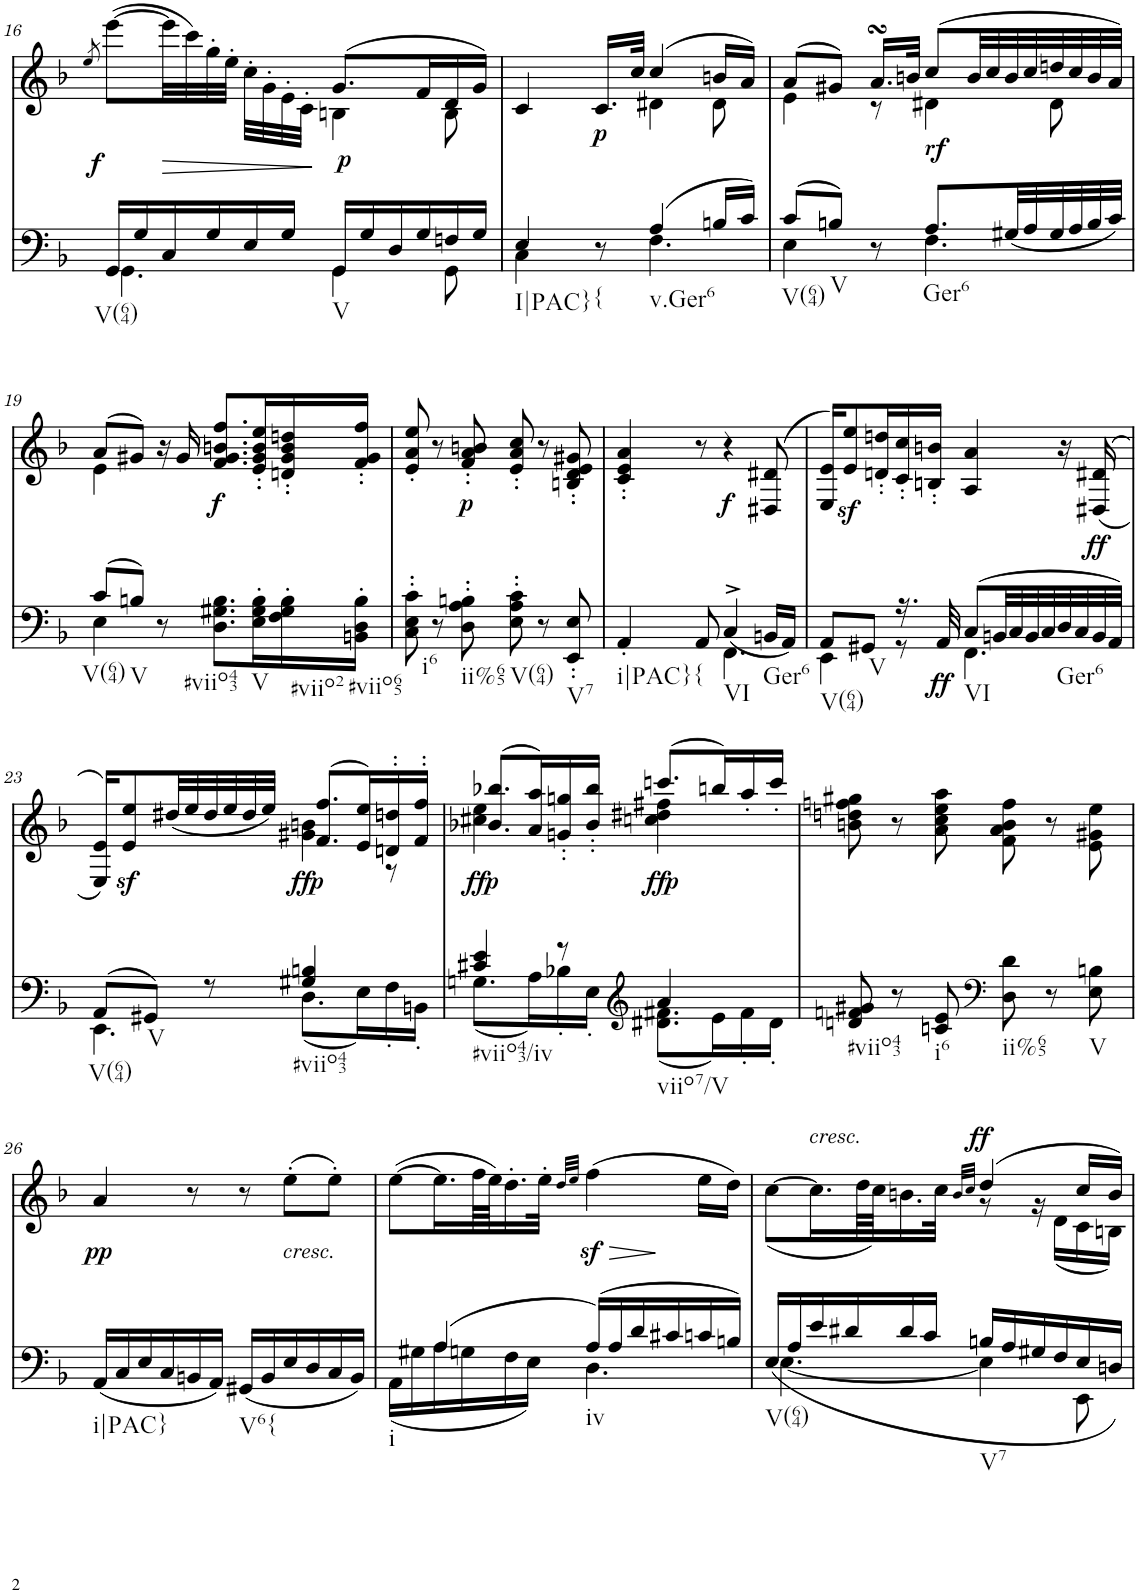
**kern	**dynam	**kern	**text	**dynam
*part2	*part2	*part1	*part1	*part1
*staff2	*staff2	*staff1	*staff1	*staff1
*I"Piano	*	*I"Piano	*	*
*I'Pno	*	*I'Pno	*	*
!!LO:PB:g=z
*clefF4	*	*clefG2	*	*
*k[b-]	*	*k[b-]	*	*
*d:	*	*d:	*	*
*M6/8	*	*M6/8	*	*
=16	=16	=16	=16	=16
.	.	8qee/	.	.
*^	*	*^	*	*
!LO:TX:b:t=V(64)	!	!	!	!	!	!
16GG/LL	4.GG\	.	(>[>8eee\L	4.ryy	.	.
!	!	!LO:DY:a	!	!	!	!
16G/	.	f	.	.	.	.
!	!	!	!	!	!	!LO:HP:b
16C/	.	.	32eee\LL]	.	.	>
.	.	.	32ccc\)	.	.	.
16G/	.	.	32gg'>\	.	.	.
.	.	.	32ee'>\JJJ	.	.	.
16E/	.	.	32cc'\LLL	.	.	.
.	.	.	32g'\	.	.	.
16G/JJ	.	.	32e'\	.	.	.
.	.	.	32c'\JJJ	.	.	.
!LO:TX:b:t=V	!	!	!	!	!	!
!	!	!LO:DY:a	!	!	!	!
16GG/LL	4GG\	p	(8.g/L	4Bn\	.	]
16G/	.	.	.	.	.	.
16D/	.	.	.	.	.	.
16G/	.	.	16f/L	.	.	.
16Fn/	8GG\	.	16d/	8B\	.	.
16G/JJ	.	.	16g/JJ)	.	.	.
=17	=17	=17	=17	=17	=17	=17
!LO:TX:b:t=I|PAC}	!	!	!	!	!	!
4E/	4C\	.	4c/	4.ryy	.	.
!LO:TX:b:t={	!	!	!	!	!	!
!	!	!	!	!	!	!LO:DY:b
8r	8ryy	.	16.c/LL	.	.	p
.	.	.	32cc/JJk	.	.	.
!LO:TX:b:t=v.Ger6	!	!	!	!	!	!
(4A/	4.F\	.	(4cc/	4d#X\	.	.
16Bn/LL	.	.	16bn/LL	8d#\	.	.
16c/JJ)	.	.	16a/JJ)	.	.	.
=18	=18	=18	=18	=18	=18	=18
!LO:TX:b:t=V(64)	!	!	!	!	!	!
(8c/L	4E\	.	(8a/L	4e\	.	.
!LO:TX:b:t=V	!	!	!	!	!	!
8Bn/J)	.	.	8g#X/J)	.	.	.
8r	8ryy	.	16.asSsS/LL	8r	.	.
.	.	.	32bn/JJk	.	.	.
!LO:TX:b:t=Ger6	!	!	!	!	!	!
!	!	!	!	!	!	!LO:DY:b
8.A/L	4.F\	.	(8cc/L	4d#X\	.	rf
.	.	.	32b/LL	.	.	.
.	.	.	32cc/	.	.	.
(<32G#X/LL	.	.	32b/	.	.	.
32A/	.	.	32cc/	.	.	.
32G#/	.	.	32ddn/	8d#\	.	.
32A/	.	.	32cc/	.	.	.
32B/	.	.	32b/	.	.	.
32c/JJJ)	.	.	32a/JJJ)	.	.	.
!!LO:LB:g=z	!!
=19	=19	=19	=19	=19	=19	=19
!LO:TX:b:t=V(64)	!	!	!	!	!	!
(8c/L	4E\	.	(8a/L	4e\	.	.
!LO:TX:b:t=V	!	!	!	!	!	!
8Bn/J)	.	.	8g#X/J)	.	.	.
8r	2ryy	.	16r	2ryy	.	.
.	.	.	16g#/	.	.	.
!LO:TX:b:t=#viio43	!	!	!	!	!	!
!	!	!	!	!	!	!LO:DY:b
8.D\ 8.G#X\ 8.B\L	.	.	8.f/ 8.g#/ 8.bn/ 8.ff/L	.	.	f
!LO:TX:b:t=V	!	!	!	!	!	!
16E\' 16G#\' 16B\'L	.	.	16e/' 16g#/' 16b/' 16ee/'L	.	.	.
!LO:TX:b:t=#viio2	!	!	!	!	!	!
16F\' 16G#\' 16B\'	.	.	16dn/' 16g#/' 16b/' 16ddn/'	.	.	.
!LO:TX:b:t=#viio65	!	!	!	!	!	!
16BBn\' 16D\' 16B\'JJ	.	.	16f/' 16g#/' 16ff/'JJ	.	.	.
*v	*v	*	*	*	*	*
*	*	*v	*v	*	*
=20	=20	=20	=20	=20
!LO:TX:b:t=i6	!	!	!	!
8C\' 8E\' 8c\'	.	8e/' 8a/' 8ee/'	.	.
8r	.	8r	.	.
!LO:TX:b:t=ii%65	!	!	!	!
!	!	!	!	!LO:DY:b
8D\' 8A\' 8Bn\'	.	8f/' 8a/' 8bn/'	.	p
!LO:TX:b:t=V(64)	!	!	!	!
8E\' 8A\' 8c\'	.	8e/' 8a/' 8cc/'	.	.
8r	.	8r	.	.
!LO:TX:b:t=V7	!	!	!	!
8EE/' 8E/'	.	8Bn/' 8d/' 8e/' 8g#X/'	.	.
=21	=21	=21	=21	=21
*^	*	*	*	*
!LO:TX:b:t=i|PAC}	!	!	!	!	!
4AA'/	4.ryy	.	4c/' 4e/' 4a/'	.	.
!LO:TX:b:t={	!	!	!	!	!
8AA/	.	.	8r	.	.
!LO:TX:b:t=VI	!	!	!	!	!
!	!	!	!	!	!LO:DY:b
(<4C^/	4.FF\	.	4r	.	f
!LO:TX:b:t=Ger6	!	!	!	!	!
16BBn/LL	.	.	(>8D#X/ 8d#X/	.	.
16AA/JJ)	.	.	.	.	.
=22	=22	=22	=22	=22	=22
!LO:TX:b:t=V(64)	!	!	!	!	!
8AA/L	4EE\	.	16E/ 16e/KL)	.	.
.	.	.	8e/z< 8ee/z<	.	.
!LO:TX:b:t=V	!	!	!	!	!
8GG#X/J	.	.	.	.	.
.	.	.	16dn/' 16ddn/'L	.	.
16.r	8r	.	16c/' 16cc/'	.	.
.	.	.	16Bn/' 16bn/'JJ	.	.
!	!	!LO:DY:b	!	!	!
32AA/	.	ff	.	.	.
!LO:TX:b:t=VI	!	!	!	!	!
(8C/L	4.FF\	.	4A/ 4a/	.	.
32BBn/LL	.	.	.	.	.
32C/	.	.	.	.	.
32BB/	.	.	.	.	.
32C/	.	.	.	.	.
!LO:TX:b:t=Ger6	!	!	!	!	!
32D/	.	.	16r	.	.
32C/	.	.	.	.	.
!	!	!LO:DY:a	!	!	!
32BB/	.	ff	(>(16D#X/ 16d#X/	.	.
32AA/JJJ)	.	.	.	.	.
!!LO:LB:g=z
=23	=23	=23	=23	=23	=23
*	*	*	*^	*	*
!LO:TX:b:t=V(64)	!	!	!	!	!	!
(8AA/L	4.EE\	.	16E/ 16e/KL))	4.ryy	.	.
!	!	!	!	!	!	!LO:DY:b
.	.	.	8e/ 8ee/	.	.	sf
!LO:TX:b:t=V	!	!	!	!	!	!
8GG#X/J)	.	.	.	.	.	.
.	.	.	(32dd#X/LL	.	.	.
.	.	.	32ee/	.	.	.
8r	.	.	32dd#/	.	.	.
.	.	.	32ee/	.	.	.
.	.	.	32dd#/	.	.	.
.	.	.	32ee/JJJ)	.	.	.
!LO:TX:b:t=#viio43	!	!	!	!	!	!
!	!	!	!	!	!LO:LY:b	!LO:DY:b
!	!	!	!	!	!	!LO:DY:n=1:b
4G#X/ 4Bn/	(8.D\L	.	(8.f/ 8.ff/L	4g#X\ 4bn\	f	ff p
.	16E\L)	.	16e/ 16ee/L)	.	.	.
8ryy	16F'\	.	16dn/' 16ddn/'	8r	.	.
.	16BBn'\JJ	.	16f/' 16ff/'JJ	.	.	.
=24	=24	=24	=24	=24	=24	=24
!LO:TX:b:t=#viio43/iv	!	!	!	!	!	!
!	!	!	!	!	!LO:LY:b	!LO:DY:b
!	!	!	!	!	!	!LO:DY:n=1:b
4c#X/ 4e/	(8.Gn\L	.	(8.b-X/ 8.bb-X/L	4cc#X\ 4ee\	f	ff p
.	16A\L)	.	16a/ 16aa/L)	.	.	.
8r	16B-X'\	.	16gn/' 16ggn/'	8ryy	.	.
.	16E'\JJ	.	16b-/' 16bb-/'JJ	.	.	.
*clefG2	*	*	*	*	*	*
!LO:TX:b:t=viio7/V	!	!	!	!	!	!
!	!	!	!	!	!LO:LY:b	!LO:DY:n=2:b
!	!	!	!	!	!	!LO:DY:n=3:b
4a/	(8.d#X\ 8.f#X\L	.	(8.cccn/L	4ccn\ 4dd#X\ 4ff#X\	f	ff p
.	16e\L)	.	16bbn/L)	.	.	.
8ryy	16f#'\	.	16aa'/	8ryy	.	.
.	16d#'\JJ	.	16ccc'/JJ	.	.	.
*	*	*	*v	*v	*	*
=25	=25	=25	=25	=25	=25
!LO:TX:b:t=#viio43	!	!	!	!	!
*v	*v	*	*	*	*
8dn/ 8fn/ 8g#X/	.	8bn\ 8ddn\ 8ffn\ 8gg#X\	.	.
8r	.	8r	.	.
!LO:TX:b:t=i6	!	!	!	!
8cn/ 8e/	.	8a\ 8cc\ 8ee\ 8aa\	.	.
*clefF4	*	*	*	*
!LO:TX:b:t=ii%65	!	!	!	!
8D\ 8d\	.	8f\ 8a\ 8b\ 8ff\	.	.
8r	.	8r	.	.
!LO:TX:b:t=V	!	!	!	!
8E\ 8Bn\	.	8e\ 8g#X\ 8ee\	.	.
!!LO:LB:g=z
=26	=26	=26	=26	=26
!LO:TX:b:t=i|PAC}	!	!	!	!
!	!	!	!	!LO:DY:b
(16AA/LL	.	4a/	.	pp
16C/	.	.	.	.
16E/	.	.	.	.
16C/	.	.	.	.
16BBn/	.	8r	.	.
16AA/JJ)	.	.	.	.
!LO:TX:b:t=V6{	!	!	!	!
(16GG#X/LL	.	8r	.	.
16BB/	.	.	.	.
!	!	!LO:TX:b:i:t=cresc.	!	!
16E/	.	(8ee'\L	.	.
16D/	.	.	.	.
16C/	.	8ee'\J)	.	.
16BB/JJ)	.	.	.	.
=27	=27	=27	=27	=27
*^	*	*	*	*
!LO:TX:b:t=i	!	!	!	!	!
8ryy	(16AA\LL	.	([8ee\L	.	.
.	16G#X\	.	.	.	.
(4A/	16A\	.	16.ee\L]	.	.
.	16Gn\	.	.	.	.
.	.	.	64ff\LL	.	.
.	.	.	64ee\JJ)	.	.
.	16F\	.	16.dd'\	.	.
.	16E\JJ)	.	.	.	.
.	.	.	32ee'\JJk	.	.
.	.	.	32qdd/LLL	.	.
.	.	.	32qee/JJJ	.	.
!LO:TX:b:t=iv	!	!	!	!	!
(16A/LL)	4.D\	.	(4ffz<\	.	.
16A/	.	.	.	.	.
16d/	.	.	.	.	.
16c#X/	.	.	.	.	.
16cn/	.	.	16ee\LL	.	.
16Bn/JJ)	.	.	16dd\JJ)	.	.
=28	=28	=28	=28	=28	=28
*	*	*	*^	*	*
!LO:TX:b:t=V(64)	!	!	!	!	!	!
!	!	!	!	!	!LO:LY:b	!
(16E/LL	[4.E\	.	4.ryy	([>8cc\L	<	.
16A/	.	.	.	.	.	.
!	!	!	!	!LO:TX:a:i:t=cresc.	!	!
16e/	.	.	.	16.cc\L]	.	.
16d#X/	.	.	.	.	.	.
.	.	.	.	64dd\LL	.	.
.	.	.	.	64cc\JJ)	.	.
16d#/	.	.	.	16.bn\	.	.
16c/JJ	.	.	.	.	.	.
.	.	.	.	32cc\JJk	.	.
.	.	.	32qb/LLL	.	.	.
.	.	.	32qcc/JJJ	.	.	.
!LO:TX:b:t=V7	!	!	!	!	!	!
!	!	!	!	!	!LO:LY:b	!LO:DY:a
4E\]	16Bn/LL	.	(4dd/	8r	ff	ff
.	16A/	.	.	.	.	.
.	16G#X/	.	.	16r	.	.
.	16F/	.	.	(16d\LL	.	.
8EE\	16E/	.	16cc/LL	16c\	.	.
.	16Dn/JJ)	.	16b/JJ)	16Bn\JJ)	.	.
*v	*v	*	*	*	*	*
*	*	*v	*v	*	*
=	=	=	=	=
*-	*-	*-	*-	*-
